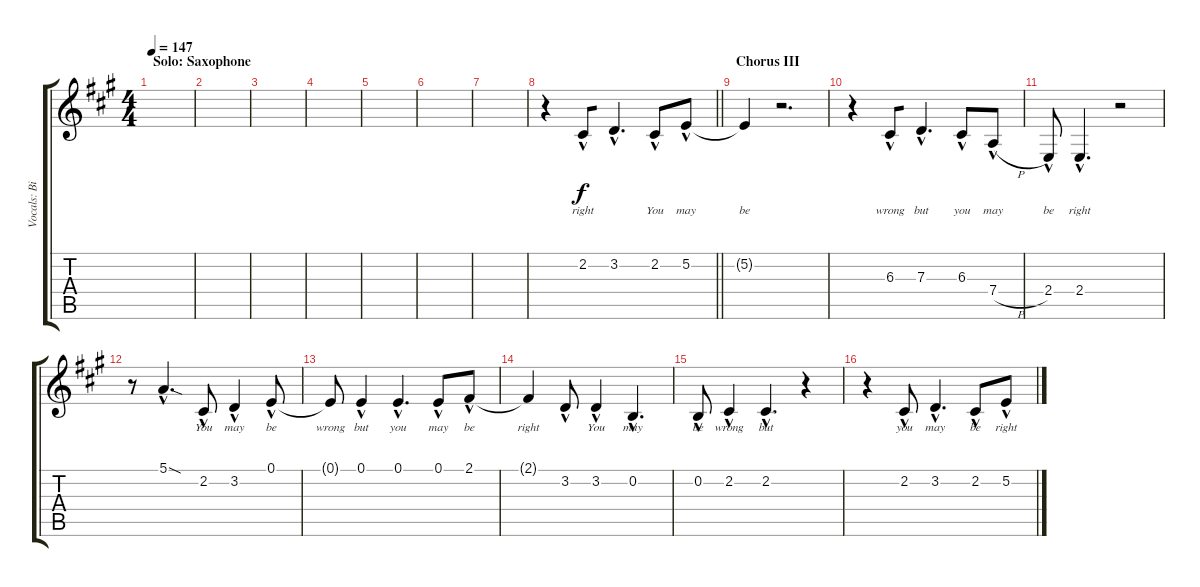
\track ("Vocals: Billy" "Vocals: Bi") {instrument lead2sawtooth}
\staff {score tabs}
\tuning (E4 B3 G3 D3 A2 E2) {hide}
\ts (4 4)
\section ("" "Solo: Saxophone")
\tempo 147
\clef g2
\ks a
|
|
|
|
|
|
|
\barLineRight lightlight
r.4 2.2{hac}.8{lyrics (0 "right") lyrics (1 "") lyrics (2 "") lyrics (3 "") lyrics (4 "") beam merge} 3.2{hac}.4{d lyrics (0 "") lyrics (1 "") lyrics (2 "") lyrics (3 "") lyrics (4 "")} 2.2{hac}.8{lyrics (0 "You") lyrics (1 "") lyrics (2 "") lyrics (3 "") lyrics (4 "")} 5.2{hac}.8{lyrics (0 "may") lyrics (1 "") lyrics (2 "") lyrics (3 "") lyrics (4 "")} |
\section ("" "Chorus III")
5.2{t}.4{lyrics (0 "be") lyrics (1 "") lyrics (2 "") lyrics (3 "") lyrics (4 "")} r.2{d} |
r.4 6.3{hac}.8{lyrics (0 "wrong") lyrics (1 "") lyrics (2 "") lyrics (3 "") lyrics (4 "") beam merge} 7.3{hac}.4{d lyrics (0 "but") lyrics (1 "") lyrics (2 "") lyrics (3 "") lyrics (4 "")} 6.3{hac}.8{lyrics (0 "you") lyrics (1 "") lyrics (2 "") lyrics (3 "") lyrics (4 "")} 7.4{h hac}.8{lyrics (0 "may") lyrics (1 "") lyrics (2 "") lyrics (3 "") lyrics (4 "")} |
2.4{hac}.8{lyrics (0 "be") lyrics (1 "") lyrics (2 "") lyrics (3 "") lyrics (4 "")} 2.4{hac}.4{d lyrics (0 "right") lyrics (1 "") lyrics (2 "") lyrics (3 "") lyrics (4 "")} r.2 |
r.8 5.1{sod hac}.4{d lyrics (0 "") lyrics (1 "") lyrics (2 "") lyrics (3 "") lyrics (4 "")} 2.2{hac}.8{lyrics (0 "You") lyrics (1 "") lyrics (2 "") lyrics (3 "") lyrics (4 "")} 3.2{hac}.4{lyrics (0 "may") lyrics (1 "") lyrics (2 "") lyrics (3 "") lyrics (4 "")} 0.1{hac}.8{lyrics (0 "be") lyrics (1 "") lyrics (2 "") lyrics (3 "") lyrics (4 "")} |
0.1{t}.8{lyrics (0 "wrong") lyrics (1 "") lyrics (2 "") lyrics (3 "") lyrics (4 "")} 0.1{hac}.4{lyrics (0 "but") lyrics (1 "") lyrics (2 "") lyrics (3 "") lyrics (4 "")} 0.1{hac}.4{d lyrics (0 "you") lyrics (1 "") lyrics (2 "") lyrics (3 "") lyrics (4 "")} 0.1{hac}.8{lyrics (0 "may") lyrics (1 "") lyrics (2 "") lyrics (3 "") lyrics (4 "")} 2.1{hac}.8{lyrics (0 "be") lyrics (1 "") lyrics (2 "") lyrics (3 "") lyrics (4 "")} |
2.1{t}.4{lyrics (0 "right") lyrics (1 "") lyrics (2 "") lyrics (3 "") lyrics (4 "")} 3.2{hac}.8{lyrics (0 "") lyrics (1 "") lyrics (2 "") lyrics (3 "") lyrics (4 "")} 3.2{hac}.4{lyrics (0 "You") lyrics (1 "") lyrics (2 "") lyrics (3 "") lyrics (4 "")} 0.2{hac}.4{d lyrics (0 "may") lyrics (1 "") lyrics (2 "") lyrics (3 "") lyrics (4 "")} |
0.2{hac}.8{lyrics (0 "be") lyrics (1 "") lyrics (2 "") lyrics (3 "") lyrics (4 "")} 2.2{hac}.4{lyrics (0 "wrong") lyrics (1 "") lyrics (2 "") lyrics (3 "") lyrics (4 "")} 2.2{hac}.4{d lyrics (0 "but") lyrics (1 "") lyrics (2 "") lyrics (3 "") lyrics (4 "")} r.4 |
r.4 2.2{hac}.8{lyrics (0 "you") lyrics (1 "") lyrics (2 "") lyrics (3 "") lyrics (4 "")} 3.2{hac}.4{d lyrics (0 "may") lyrics (1 "") lyrics (2 "") lyrics (3 "") lyrics (4 "")} 2.2{hac}.8{lyrics (0 "be") lyrics (1 "") lyrics (2 "") lyrics (3 "") lyrics (4 "")} 5.2{hac}.8{lyrics (0 "right") lyrics (1 "") lyrics (2 "") lyrics (3 "") lyrics (4 "")}
